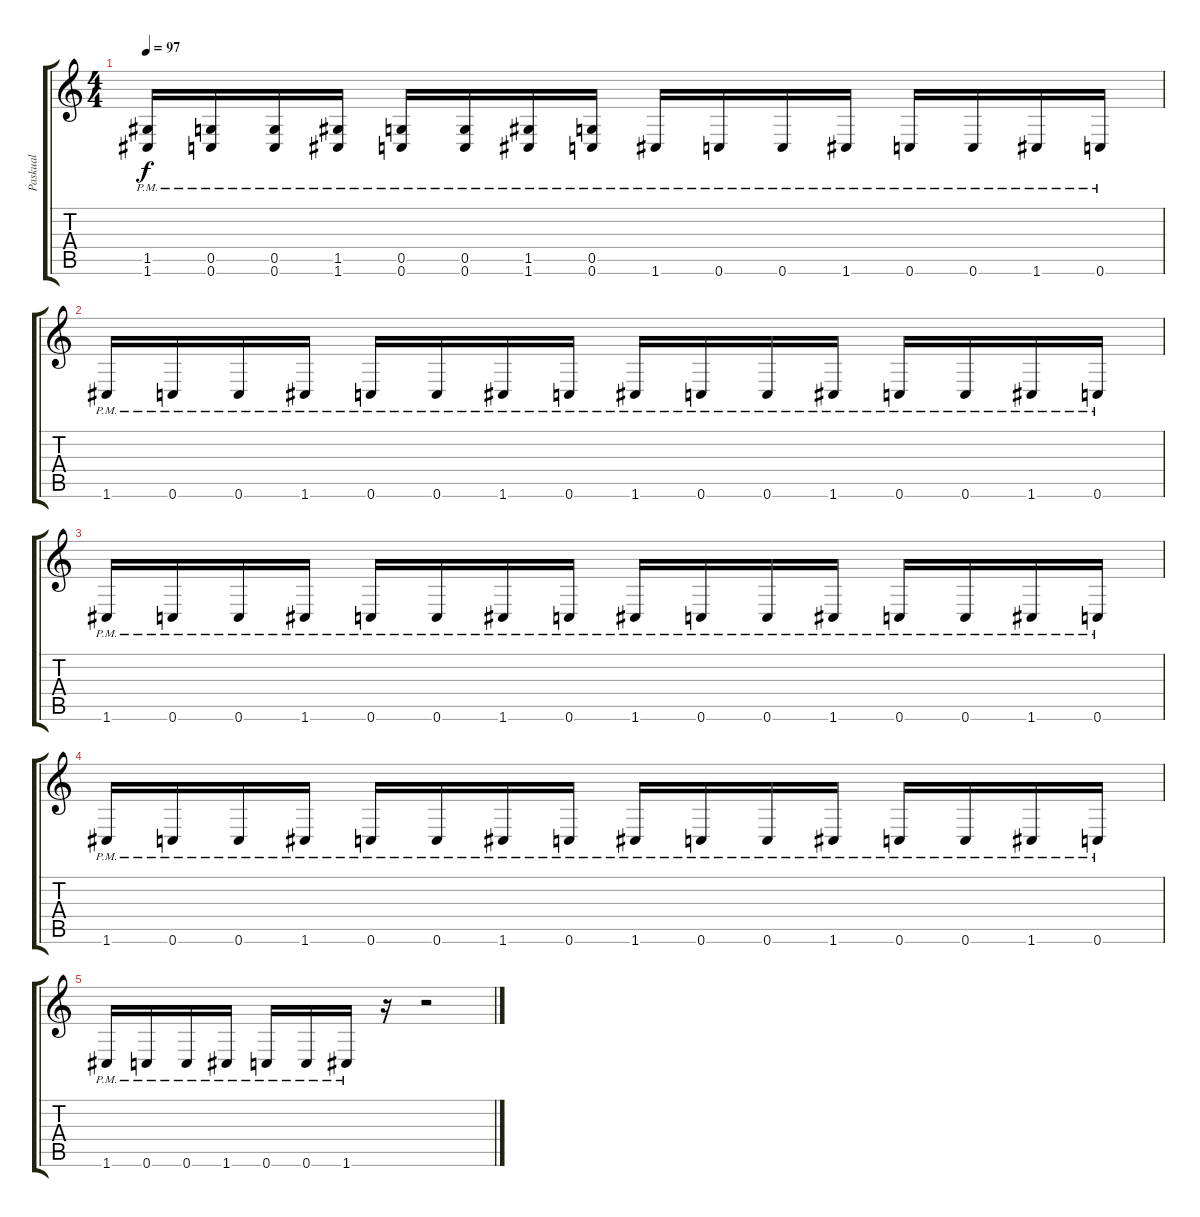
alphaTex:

\track ("Paskual" "Paskual") {instrument distortionguitar}
\staff {score tabs}
\tuning (D4 A3 F3 C3 G2 C2) {hide}
\ts (4 4)
\tempo 97
\clef g2
\ks c
(1.5{pm} 1.6{pm}).16{dy f} (0.5{pm} 0.6{pm}).16 (0.5{pm} 0.6{pm}).16 (1.5{pm} 1.6{pm}).16 (0.5{pm} 0.6{pm}).16 (0.5{pm} 0.6{pm}).16 (1.5{pm} 1.6{pm}).16 (0.5{pm} 0.6{pm}).16 1.6{pm}.16 0.6{pm}.16 0.6{pm}.16 1.6{pm}.16 0.6{pm}.16 0.6{pm}.16 1.6{pm}.16 0.6{pm}.16 |
1.6{pm}.16 0.6{pm}.16 0.6{pm}.16 1.6{pm}.16 0.6{pm}.16 0.6{pm}.16 1.6{pm}.16 0.6{pm}.16 1.6{pm}.16 0.6{pm}.16 0.6{pm}.16 1.6{pm}.16 0.6{pm}.16 0.6{pm}.16 1.6{pm}.16 0.6{pm}.16 |
1.6{pm}.16 0.6{pm}.16 0.6{pm}.16 1.6{pm}.16 0.6{pm}.16 0.6{pm}.16 1.6{pm}.16 0.6{pm}.16 1.6{pm}.16 0.6{pm}.16 0.6{pm}.16 1.6{pm}.16 0.6{pm}.16 0.6{pm}.16 1.6{pm}.16 0.6{pm}.16 |
1.6{pm}.16 0.6{pm}.16 0.6{pm}.16 1.6{pm}.16 0.6{pm}.16 0.6{pm}.16 1.6{pm}.16 0.6{pm}.16 1.6{pm}.16 0.6{pm}.16 0.6{pm}.16 1.6{pm}.16 0.6{pm}.16 0.6{pm}.16 1.6{pm}.16 0.6{pm}.16 |
1.6{pm}.16 0.6{pm}.16 0.6{pm}.16 1.6{pm}.16 0.6{pm}.16 0.6{pm}.16 1.6{pm}.16 r.16 r.2
